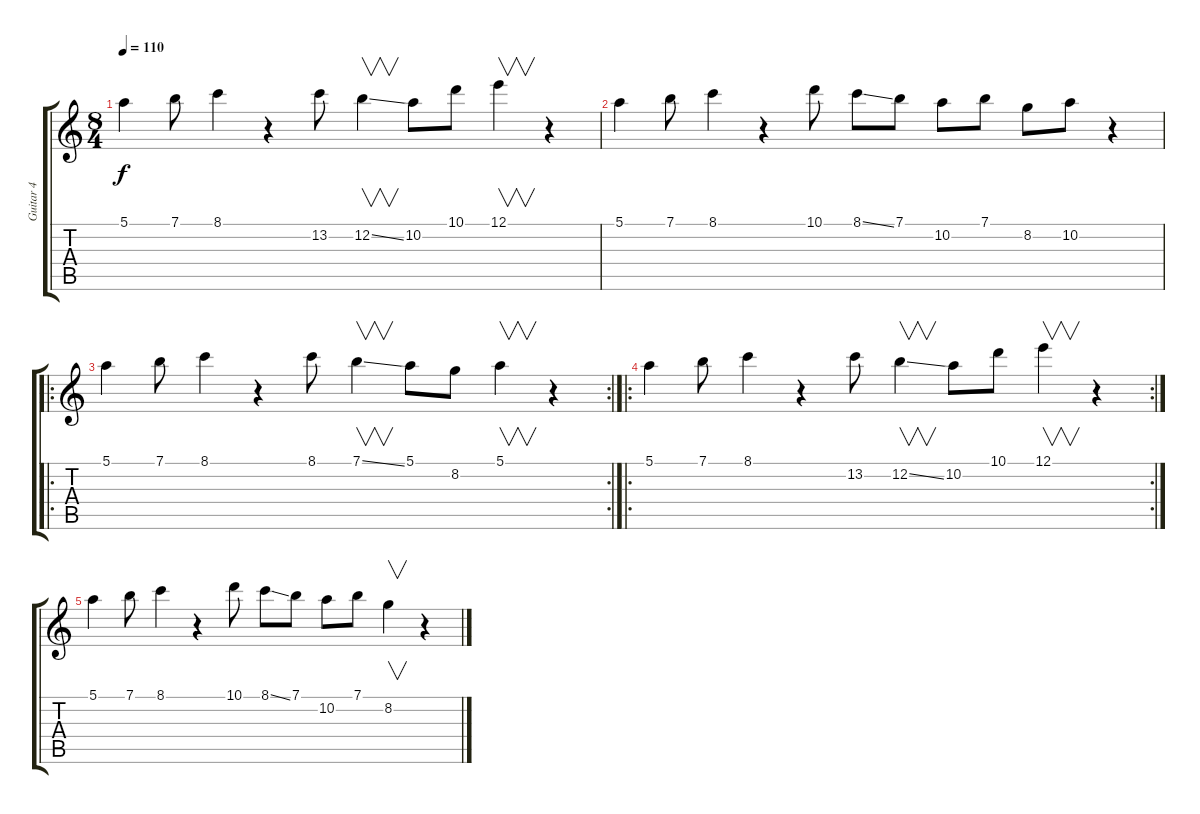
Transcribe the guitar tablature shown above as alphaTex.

\track ("Guitar 4" "Guitar 4") {instrument acousticguitarnylon}
\staff {score tabs}
\tuning (E4 B3 G3 D3 A2 E2) {hide}
\ts (8 4)
\tempo 110
\clef g2
\ks c
5.1.4{dy f} 7.1.8 8.1.4 r.4 13.2.8 12.2{ss}.4{v} 10.2.8 10.1.8 12.1.4{v} r.4 |
5.1.4 7.1.8 8.1.4 r.4 10.1.8 8.1{ss}.8 7.1.8 10.2.8 7.1.8 8.2.8 10.2.8 r.4 |
\ro
\rc 2
5.1.4 7.1.8 8.1.4 r.4 8.1.8 7.1{ss}.4{v} 5.1.8 8.2.8 5.1.4{v} r.4 |
\ro
\rc 2
5.1.4 7.1.8 8.1.4 r.4 13.2.8 12.2{ss}.4{v} 10.2.8 10.1.8 12.1.4{v} r.4 |
5.1.4 7.1.8 8.1.4 r.4 10.1.8 8.1{ss}.8 7.1.8 10.2.8 7.1.8 8.2.4{v} r.4
